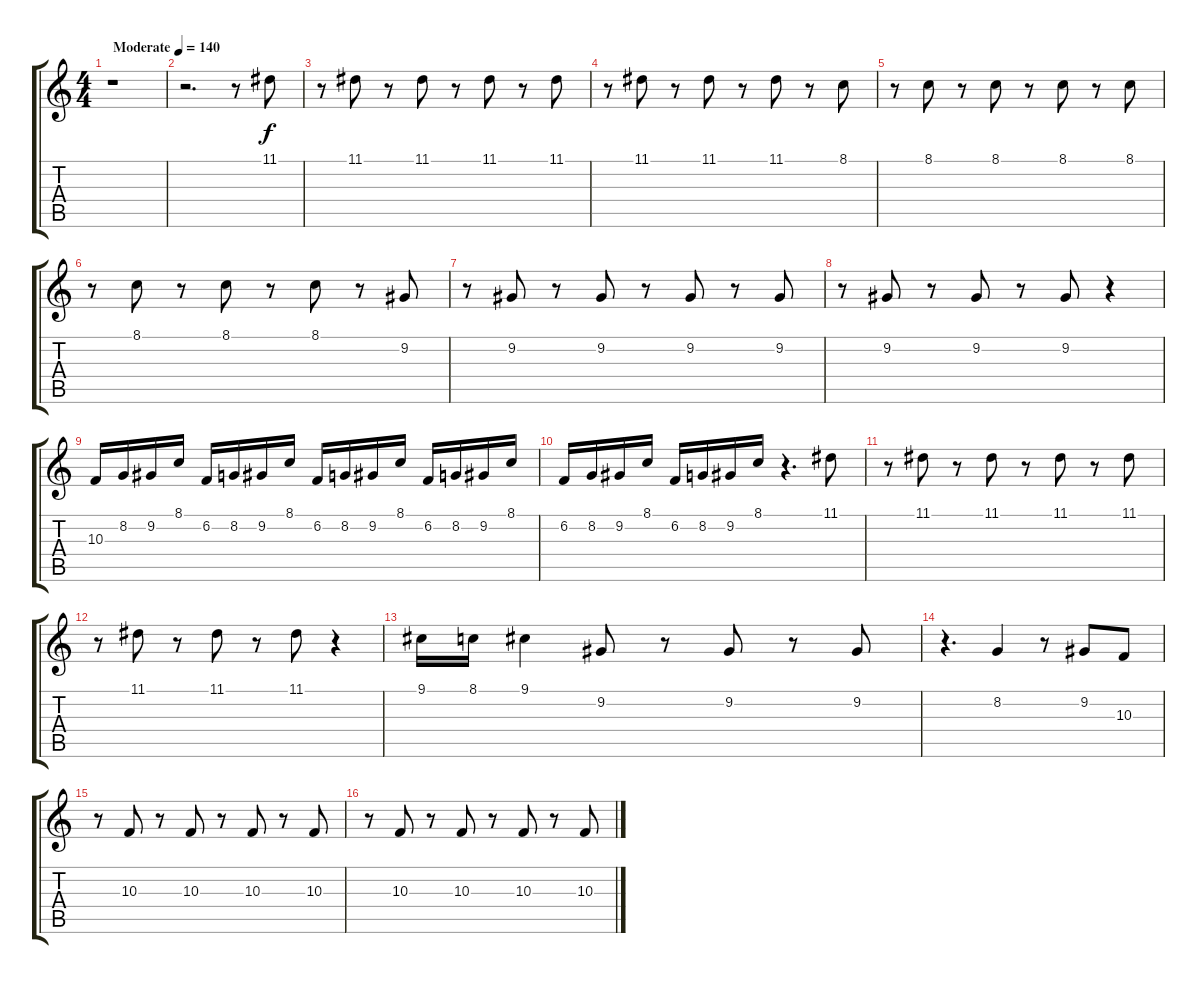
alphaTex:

\track "" {instrument acousticgrandpiano}
\staff {score tabs}
\tuning (E4 B3 G3 D3 A2 E2) {hide}
\ts (4 4)
\tempo (140 "Moderate")
\clef g2
\ks c
r.1{dy f instrument acousticgrandpiano} |
r.2{d} r.8 11.1.8{volume 7} |
r.8 11.1.8{volume 7} r.8 11.1.8{volume 6} r.8 11.1.8{volume 5} r.8 11.1.8{volume 5} |
r.8 11.1.8{volume 4} r.8 11.1.8{volume 3} r.8 11.1.8{volume 2} r.8 8.1.8{volume 7} |
r.8 8.1.8{volume 7} r.8 8.1.8{volume 6} r.8 8.1.8{volume 5} r.8 8.1.8{volume 5} |
r.8 8.1.8{volume 4} r.8 8.1.8{volume 3} r.8 8.1.8{volume 2} r.8 9.2.8{volume 9} |
r.8 9.2.8{volume 8} r.8 9.2.8{volume 7} r.8 9.2.8{volume 6} r.8 9.2.8{volume 6} |
r.8 9.2.8{volume 5} r.8 9.2.8{volume 4} r.8 9.2.8{volume 3} r.4 |
10.3.16{volume 7 balance 8} 8.2.16{volume 7} 9.2.16{volume 7} 8.1.16{volume 7} 6.2.16{volume 7 balance 10} 8.2.16{volume 6} 9.2.16{volume 6} 8.1.16{volume 6} 6.2.16{volume 6 balance 12} 8.2.16{volume 6} 9.2.16{volume 5} 8.1.16{volume 5} 6.2.16{volume 5 balance 14} 8.2.16{volume 5} 9.2.16{volume 4} 8.1.16{volume 4} |
6.2.16{volume 4 balance 16} 8.2.16{volume 4} 9.2.16{volume 4} 8.1.16{volume 3} 6.2.16{volume 3} 8.2.16{volume 3} 9.2.16{volume 3} 8.1.16{volume 2} r.4{d} 11.1.8{volume 7 balance 10} |
r.8 11.1.8{volume 7} r.8 11.1.8{volume 6} r.8 11.1.8{volume 5} r.8 11.1.8{volume 5} |
r.8 11.1.8{volume 4} r.8 11.1.8{volume 3} r.8 11.1.8{volume 2} r.4 |
9.1.16{volume 8} 8.1.16 9.1.4 9.2.8{volume 7} r.8 9.2.8{volume 6} r.8 9.2.8{volume 6} |
r.4{d} 8.2.4{volume 7} r.8 9.2.8{volume 5} 10.3.8{volume 7} |
r.8 10.3.8{volume 7} r.8 10.3.8{volume 6} r.8 10.3.8{volume 6} r.8 10.3.8{volume 5} |
r.8 10.3.8{volume 4} r.8 10.3.8{volume 4} r.8 10.3.8{volume 3} r.8 10.3.8{volume 2}
